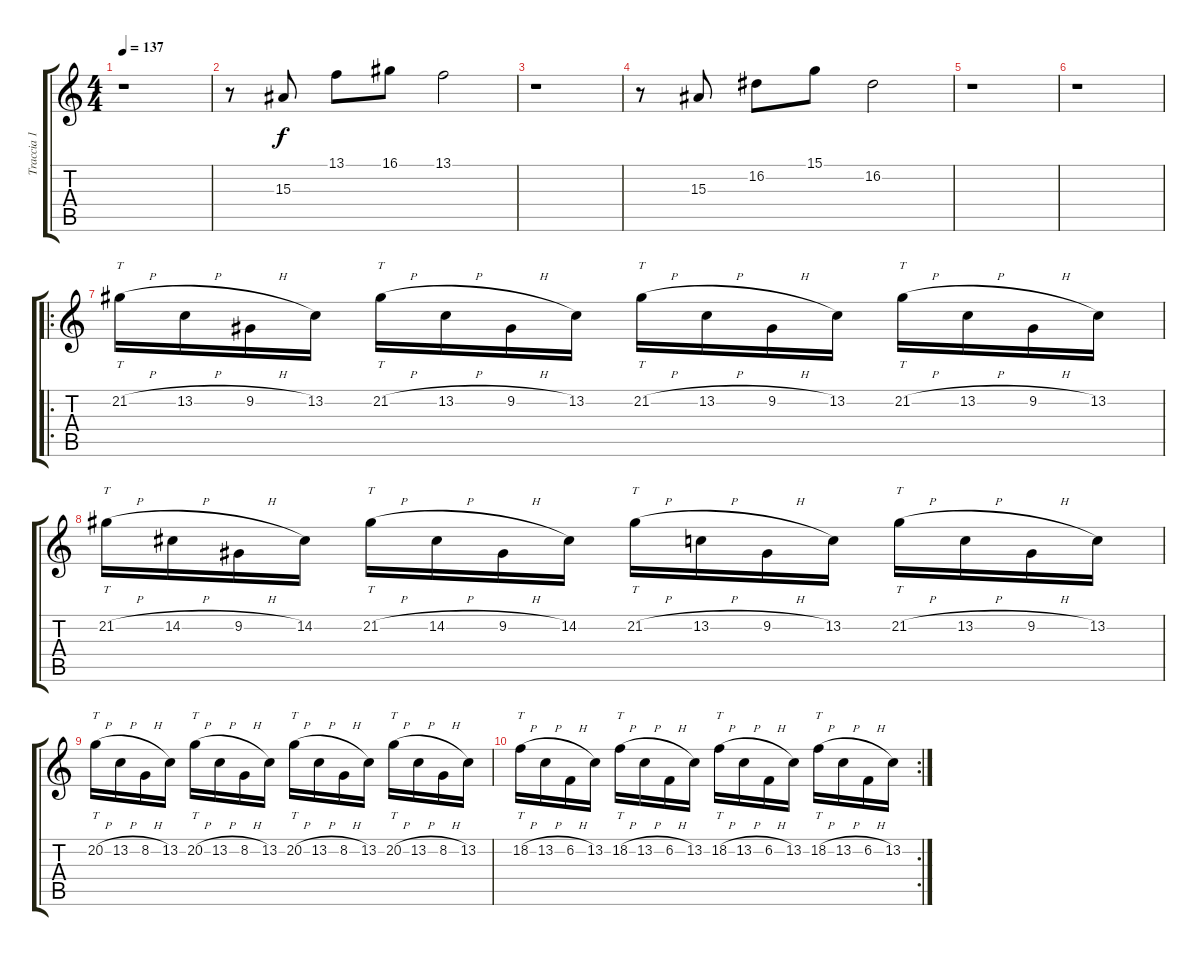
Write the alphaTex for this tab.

\track ("Traccia 1" "Traccia 1") {instrument acousticgrandpiano}
\staff {score tabs}
\tuning (E4 B3 G3 D3 A2 E2) {hide}
\ts (4 4)
\tempo 137
\clef g2
\ks c
r.1{dy f} |
r.8 15.3.8 13.1.8 16.1.8 13.1.2 |
r.1 |
r.8 15.3.8 16.2.8 15.1.8 16.2.2 |
r.1 |
r.1 |
\ro
21.2{h}.16{tt} 13.2{h}.16 9.2{h}.16 13.2.16 21.2{h}.16{tt} 13.2{h}.16 9.2{h}.16 13.2.16 21.2{h}.16{tt} 13.2{h}.16 9.2{h}.16 13.2.16 21.2{h}.16{tt} 13.2{h}.16 9.2{h}.16 13.2.16 |
21.2{h}.16{tt} 14.2{h}.16 9.2{h}.16 14.2.16 21.2{h}.16{tt} 14.2{h}.16 9.2{h}.16 14.2.16 21.2{h}.16{tt} 13.2{h}.16 9.2{h}.16 13.2.16 21.2{h}.16{tt} 13.2{h}.16 9.2{h}.16 13.2.16 |
20.2{h}.16{tt} 13.2{h}.16 8.2{h}.16 13.2.16 20.2{h}.16{tt} 13.2{h}.16 8.2{h}.16 13.2.16 20.2{h}.16{tt} 13.2{h}.16 8.2{h}.16 13.2.16 20.2{h}.16{tt} 13.2{h}.16 8.2{h}.16 13.2.16 |
\rc 2
18.2{h}.16{tt} 13.2{h}.16 6.2{h}.16 13.2.16 18.2{h}.16{tt} 13.2{h}.16 6.2{h}.16 13.2.16 18.2{h}.16{tt} 13.2{h}.16 6.2{h}.16 13.2.16 18.2{h}.16{tt} 13.2{h}.16 6.2{h}.16 13.2.16
